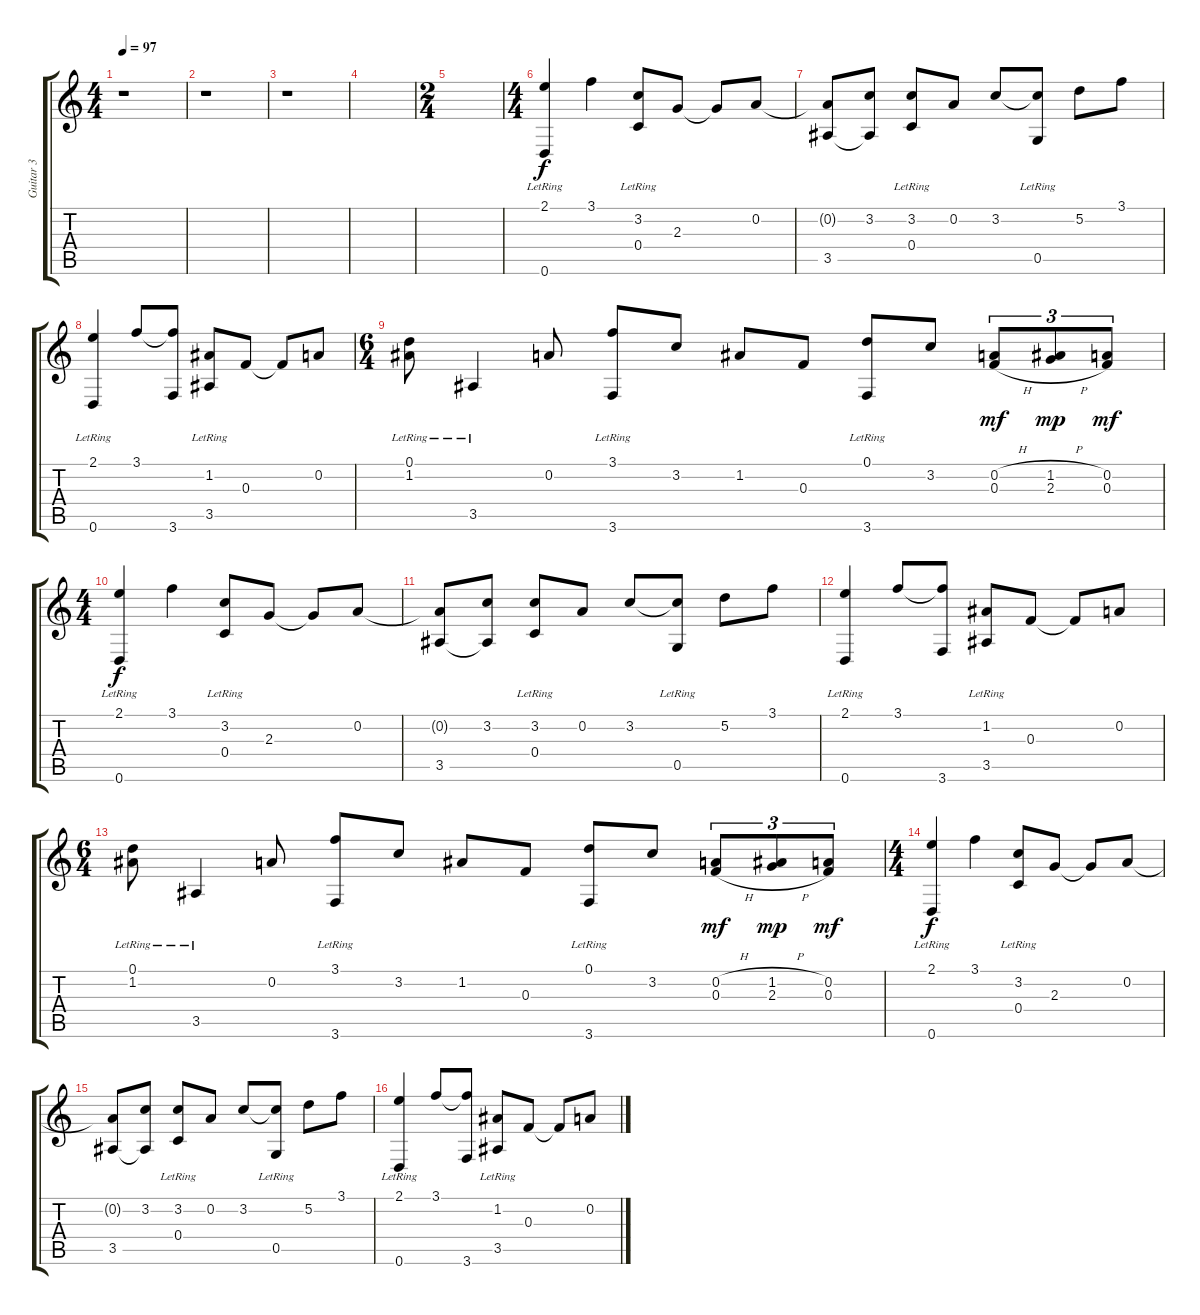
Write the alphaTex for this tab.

\track ("Guitar 3" "Guitar 3") {instrument acousticguitarsteel}
\staff {score tabs}
\tuning (D4 A3 F3 C3 G2 D2) {hide}
\ts (4 4)
\tempo 97
\clef g2
\ks c
r.1{dy mf} |
r.1 |
r.1 |
|
\ts (2 4)
|
\ts (4 4)
(2.1 0.6{lr}).4{dy f} 3.1.4 (3.2 0.4{lr}).8 2.3.8 2.3{t}.8 0.2.8 |
(0.2{t} 3.5).8 (3.2 3.5{t}).8 (3.2 0.4{lr}).8 0.2.8 3.2.8 (3.2{t} 0.5{lr}).8 5.2.8 3.1.8 |
(2.1 0.6{lr}).4 3.1.8 (3.1{t} 3.6).8 (1.2 3.5{lr}).8 0.3.8 0.3{t}.8 0.2.8 |
\ts (6 4)
(0.1{lr} 1.2{lr}).8 3.5{lr}.4 0.2.8 (3.1{lr} 3.6{lr}).8 3.2.8 1.2.8 0.3.8 (0.1{lr} 3.6{lr}).8 3.2.8 (0.2{h} 0.3{h}).8{tu (3 2) dy mf} (1.2{h} 2.3{h}).8{tu (3 2) dy mp} (0.2 0.3).8{tu (3 2) dy mf} |
\ts (4 4)
(2.1 0.6{lr}).4{dy f} 3.1.4 (3.2 0.4{lr}).8 2.3.8 2.3{t}.8 0.2.8 |
(0.2{t} 3.5).8 (3.2 3.5{t}).8 (3.2 0.4{lr}).8 0.2.8 3.2.8 (3.2{t} 0.5{lr}).8 5.2.8 3.1.8 |
(2.1 0.6{lr}).4 3.1.8 (3.1{t} 3.6).8 (1.2 3.5{lr}).8 0.3.8 0.3{t}.8 0.2.8 |
\ts (6 4)
(0.1{lr} 1.2{lr}).8 3.5{lr}.4 0.2.8 (3.1{lr} 3.6{lr}).8 3.2.8 1.2.8 0.3.8 (0.1{lr} 3.6{lr}).8 3.2.8 (0.2{h} 0.3{h}).8{tu (3 2) dy mf} (1.2{h} 2.3{h}).8{tu (3 2) dy mp} (0.2 0.3).8{tu (3 2) dy mf} |
\ts (4 4)
(2.1 0.6{lr}).4{dy f} 3.1.4 (3.2 0.4{lr}).8 2.3.8 2.3{t}.8 0.2.8 |
(0.2{t} 3.5).8 (3.2 3.5{t}).8 (3.2 0.4{lr}).8 0.2.8 3.2.8 (3.2{t} 0.5{lr}).8 5.2.8 3.1.8 |
(2.1 0.6{lr}).4 3.1.8 (3.1{t} 3.6).8 (1.2 3.5{lr}).8 0.3.8 0.3{t}.8 0.2.8
